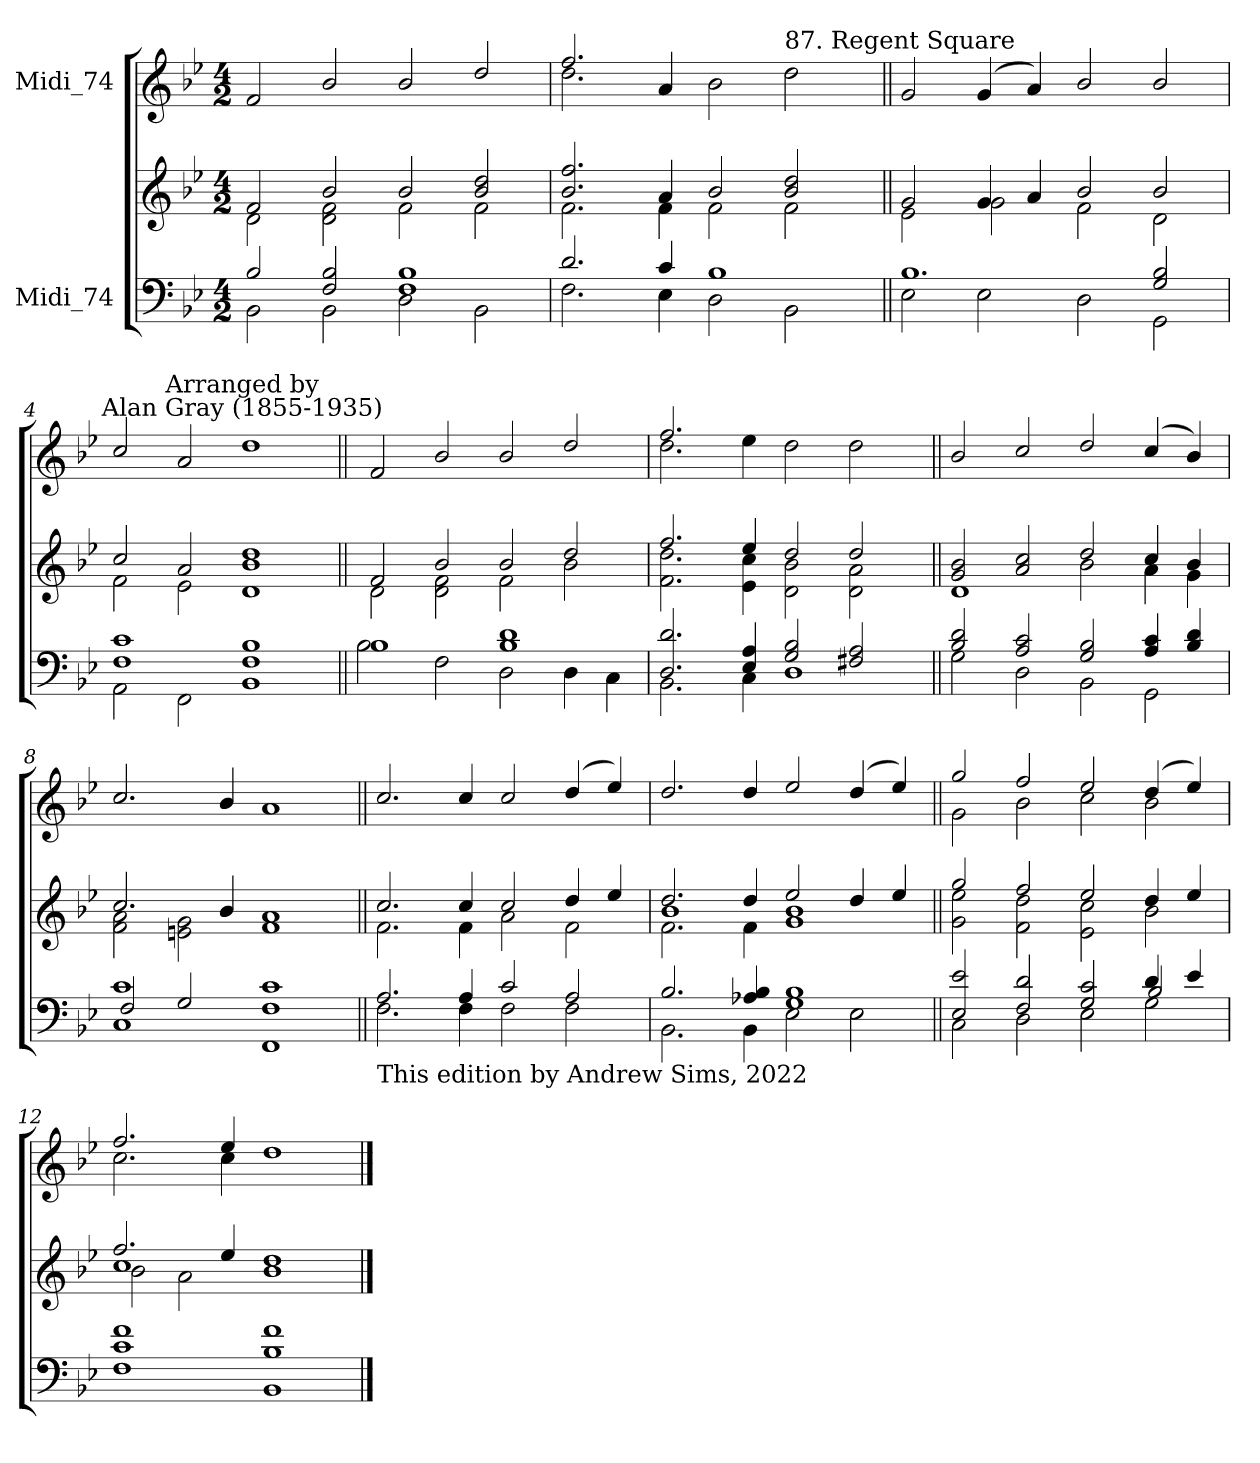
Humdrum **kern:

**kern	**kern	**kern
*part2	*part2	*part1
*staff3	*staff2	*staff1
*I"Midi_74	*	*I"Midi_74
*clefF4	*clefG2	*clefG2
*k[b-e-]	*k[b-e-]	*k[b-e-]
*B-:	*B-:	*B-:
*M4/2	*M4/2	*M4/2
=1	=1	=1
*^	*^	*^
*	*^	*	*^	*	*
2B-/	0ryy	2BB-\	2f/	0ryy	2d\	2f	0ryy
2F/ 2B-/	.	2BB-\	2b-/	.	2d\ 2f\	2b-/	.
1F/ 1B-/	.	2D\	2b-/	.	2f\	2b-/	.
.	.	2BB-\	2b-/ 2dd/	.	2f\	2dd	.
=2	=2	=2	=2	=2	=2	=2	=2
2.d/	0ryy	2.F\	2.b-/ 2.ff/	0ryy	2.f\	2.ff	2.dd\
4c/	.	4E-\	4a/	.	4f\	4a	1ryy
1B-/	.	2D\	2b-/	.	2f\	2b-	.
!	!	!	!	!	!	!LO:TX:a:t=87. Regent Square	!
.	.	2BB-\	2b-/ 2dd/	.	2f\	2dd	.
.	.	.	.	.	.	.	4ryy
=3||	=3||	=3||	=3||	=3||	=3||	=3||	=3||
1.B-/	0ryy	2E-\	2g/	0ryy	2e-\	2g	0ryy
.	.	2E-\	4g/	.	2g\	(<4g	.
.	.	.	4a/	.	.	4a)	.
.	.	2D\	2b-/	.	2f\	2b-/	.
2G/ 2B-/	.	2GG\	2b-/	.	2d\	2b-/	.
=4	=4	=4	=4	=4	=4	=4	=4
1F/ 1c/	0ryy	2AA\	2cc/	0ryy	2f\	2cc	0ryy
.	.	2FF\	2a/	.	2e-\	2a	.
!	!	!	!	!	!	!LO:TX:a:cj:t=Arranged by\nAlan Gray (1855-1935)	!
1F/ 1B-/	.	1BB-\	1b-/ 1dd/	.	1d\	1dd	.
!!LO:LB:g=z	!!
=5||	=5||	=5||	=5||	=5||	=5||	=5||	=5||
1B-/	0ryy	2B-\	2f/	0ryy	2d\	2f	0ryy
.	.	2F\	2b-/	.	2d\ 2f\	2b-/	.
1B-/ 1d/	.	2D\	2b-/	.	2f\	2b-/	.
.	.	4D\	2dd/	.	2b-\	2dd	.
.	.	4C\	.	.	.	.	.
=6	=6	=6	=6	=6	=6	=6	=6
2.D/ 2.d/	0ryy	2.BB-\	2.ff/	0ryy	2.f\ 2.dd\	2.ff	2.dd\
4E-/ 4A/	.	4C\	4ee-/	.	4e-\ 4cc\	4ee-	1ryy
2G/ 2B-/	.	1D\	2dd/	.	2d\ 2b-\	2dd	.
2F#X/ 2A/	.	.	2dd/	.	2d\ 2a\	2dd	.
.	.	.	.	.	.	.	4ryy
=7||	=7||	=7||	=7||	=7||	=7||	=7||	=7||
2B-/ 2d/	0ryy	2G\	2g/ 2b-/	0ryy	1d\	2b-	0ryy
2A/ 2c/	.	2D\	2a/ 2cc/	.	.	2cc	.
2G/ 2B-/	.	2BB-\	2dd/	.	2b-\	2dd	.
4A/ 4c/	.	2GG\	4cc/	.	4a\	(>4cc	.
4B-/ 4d/	.	.	4b-/	.	4g\	4b-)	.
=8	=8	=8	=8	=8	=8	=8	=8
1c/	2F/	1C\	2.cc/	0ryy	2f\ 2a\	2.cc	0ryy
.	2G/	.	.	.	2en\ 2g\	.	.
.	.	.	4b-/	.	.	4b-	.
1F/ 1c/	1ryy	1FF\	1a/	.	1f\	1a	.
!!LO:LB:g=z	!!
=9||	=9||	=9||	=9||	=9||	=9||	=9||	=9||
!LO:TX:b:t=This edition by Andrew Sims, 2022	!	!	!	!	!	!	!
2.A/	0ryy	2.F\	2.cc/	0ryy	2.f\	2.cc	0ryy
4A/	.	4F\	4cc/	.	4f\	4cc	.
2c/	.	2F\	2cc/	.	2a\	2cc	.
2A/	.	2F\	4dd/	.	2f\	(>4dd	.
.	.	.	4ee-/	.	.	4ee-)	.
=10	=10	=10	=10	=10	=10	=10	=10
2.B-/	0ryy	2.BB-\	2.dd/	1b-\	2.f\	2.dd	0ryy
4A-X/ 4B-/	.	4BB-\	4dd/	.	4f\	4dd	.
1G/ 1B-/	.	2E-\	2ee-/	1b-\	1g\	2ee-	.
.	.	2E-\	4dd/	.	.	(>4dd	.
.	.	.	4ee-/	.	.	4ee-)	.
=11||	=11||	=11||	=11||	=11||	=11||	=11||	=11||
2E-/ 2e-/	1.ryy	2C\	2gg/	0ryy	2g\ 2ee-\	2gg	2g\
2F/ 2d/	.	2D\	2ff/	.	2f\ 2dd\	2ff	2b-\
2G/ 2c/	.	2E-\	2ee-/	.	2e-\ 2cc\	2ee-	2cc\
4d/	2B-/	2G\	4dd/	.	2b-\	(>4dd	2b-\
4e-/	.	.	4ee-/	.	.	4ee-)	.
=12	=12	=12	=12	=12	=12	=12	=12
1c/ 1f/	0ryy	1F\	2.ff/	1cc\	2b-\	2.ff	2.cc\
.	.	.	.	.	2a\	.	.
.	.	.	4ee-/	.	.	4ee-	4cc\
1B-/ 1f/	.	1BB-\	1dd/	1ryy	1b-\	1dd	1ryy
*v	*v	*v	*	*	*	*v	*v
*	*v	*v	*v	*
==	==	==
*-	*-	*-
